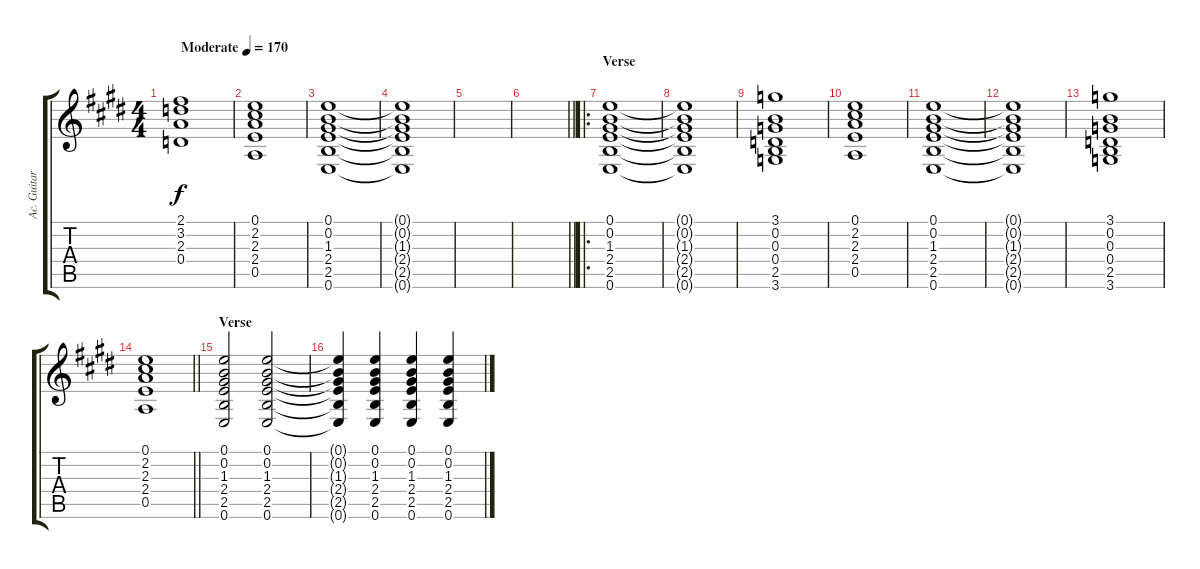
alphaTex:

\track ("Ac. Guitar" "Ac. Guitar") {instrument acousticguitarsteel}
\staff {score tabs}
\tuning (E4 B3 G3 D3 A2 E2) {hide}
\ts (4 4)
\tempo (170 "Moderate")
\clef g2
\ks e
(2.1 3.2 2.3 0.4).1{dy f instrument acousticguitarsteel} |
(0.1 2.2 2.3 2.4 0.5).1 |
(0.1 0.2 1.3 2.4 2.5 0.6).1 |
(0.1{t} 0.2{t} 1.3{t} 2.4{t} 2.5{t} 0.6{t}).1 |
|
\barLineRight lightlight
|
\ro
\section ("" "Verse")
(0.1 0.2 1.3 2.4 2.5 0.6).1 |
(0.1{t} 0.2{t} 1.3{t} 2.4{t} 2.5{t} 0.6{t}).1 |
(3.1 0.2 0.3 0.4 2.5 3.6).1 |
(0.1 2.2 2.3 2.4 0.5).1 |
(0.1 0.2 1.3 2.4 2.5 0.6).1 |
(0.1{t} 0.2{t} 1.3{t} 2.4{t} 2.5{t} 0.6{t}).1 |
(3.1 0.2 0.3 0.4 2.5 3.6).1 |
\barLineRight lightlight
(0.1 2.2 2.3 2.4 0.5).1 |
\section ("" "Verse")
(0.1 0.2 1.3 2.4 2.5 0.6).2 (0.1 0.2 1.3 2.4 2.5 0.6).2 |
(0.1{t} 0.2{t} 1.3{t} 2.4{t} 2.5{t} 0.6{t}).4 (0.1 0.2 1.3 2.4 2.5 0.6).4 (0.1 0.2 1.3 2.4 2.5 0.6).4 (0.1 0.2 1.3 2.4 2.5 0.6).4
